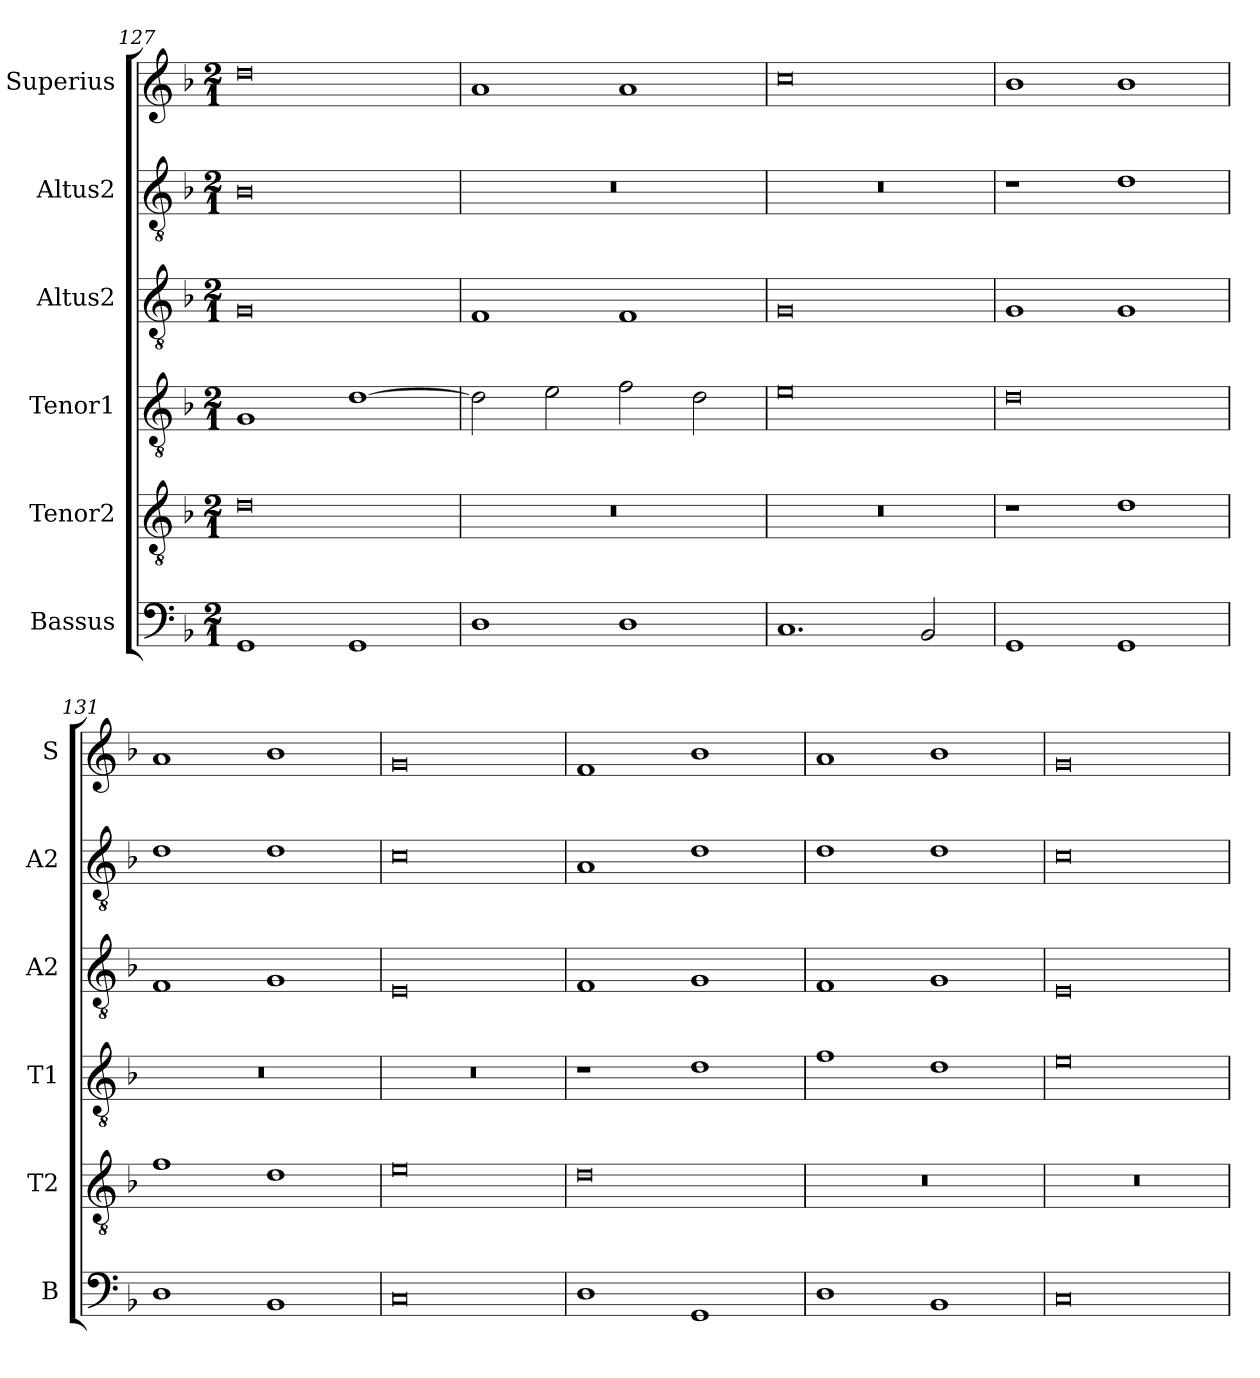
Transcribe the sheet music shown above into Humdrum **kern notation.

**kern	**kern	**kern	**kern	**kern	**kern
*part6	*part5	*part4	*part3	*part2	*part1
*staff6	*staff5	*staff4	*staff3	*staff2	*staff1
*I"Bassus	*I"Tenor2	*I"Tenor1	*I"Altus2	*I"Altus2	*I"Superius
*I'B	*I'T2	*I'T1	*I'A2	*I'A2	*I'S
*clefF4	*clefGv2	*clefGv2	*clefGv2	*clefGv2	*clefG2
*k[b-]	*k[b-]	*k[b-]	*k[b-]	*k[b-]	*k[b-]
*M2/1	*M2/1	*M2/1	*M2/1	*M2/1	*M2/1
=127	=127	=127	=127	=127	=127
1GG	0d	1G	0G	0B-	0dd
1GG	.	[1d	.	.	.
=128	=128	=128	=128	=128	=128
1D	0r	2d\]	1F	0r	1a
.	.	2e\	.	.	.
1D	.	2f\	1F	.	1a
.	.	2d\	.	.	.
=129	=129	=129	=129	=129	=129
1.C	0r	0e	0G	0r	0cc
2BB-/	.	.	.	.	.
=130	=130	=130	=130	=130	=130
1GG	1r	0d	1G	1r	1b-
1GG	1d	.	1G	1d	1b-
=131	=131	=131	=131	=131	=131
1D	1f	0r	1F	1d	1a
1BB-	1d	.	1G	1d	1b-
=132	=132	=132	=132	=132	=132
0C	0e	0r	0E	0c	0g
=133	=133	=133	=133	=133	=133
1D	0d	1r	1F	1A	1f
1GG	.	1d	1G	1d	1b-
=134	=134	=134	=134	=134	=134
1D	0r	1f	1F	1d	1a
1BB-	.	1d	1G	1d	1b-
=135	=135	=135	=135	=135	=135
0C	0r	0e	0E	0c	0g
=	=	=	=	=	=
*-	*-	*-	*-	*-	*-
